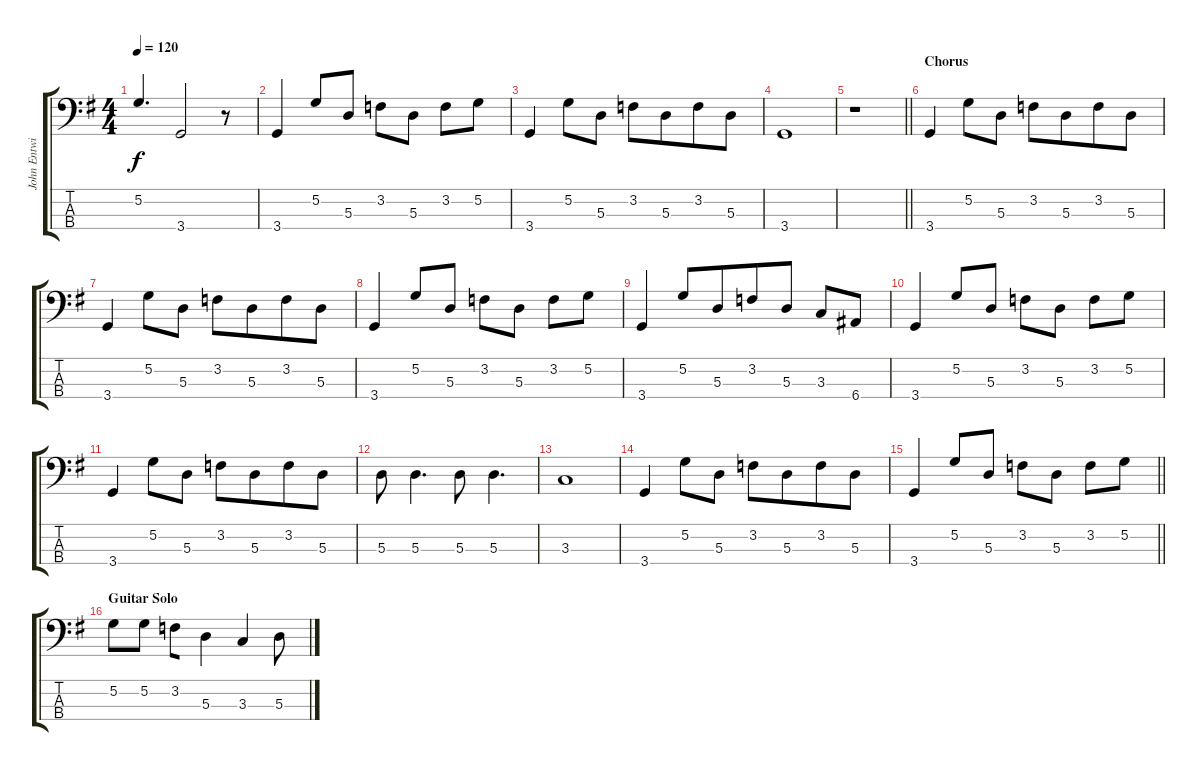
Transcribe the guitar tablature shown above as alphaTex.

\track ("John Entwistle" "John Entwi") {instrument electricbassfinger}
\staff {score tabs}
\tuning (G2 D2 A1 E1) {hide}
\ts (4 4)
\tempo 120
\clef f4
\ks g
5.2.4{d dy f beam merge} 3.4.2 r.8 |
3.4.4{beam merge} 5.2.8 5.3.8 3.2.8{beam merge} 5.3.8 3.2.8 5.2.8 |
3.4.4 5.2.8{beam merge} 5.3.8 3.2.8 5.3.8{beam merge} 3.2.8 5.3.8 |
3.4.1 |
\barLineRight lightlight
r.1 |
\section ("" "Chorus")
3.4.4 5.2.8{beam merge} 5.3.8 3.2.8 5.3.8{beam merge} 3.2.8 5.3.8 |
3.4.4 5.2.8{beam merge} 5.3.8 3.2.8 5.3.8{beam merge} 3.2.8 5.3.8 |
3.4.4{beam merge} 5.2.8 5.3.8 3.2.8{beam merge} 5.3.8 3.2.8 5.2.8 |
3.4.4{beam merge} 5.2.8 5.3.8{beam merge} 3.2.8 5.3.8 3.3.8 6.4.8 |
3.4.4{beam merge} 5.2.8 5.3.8 3.2.8{beam merge} 5.3.8 3.2.8 5.2.8 |
3.4.4 5.2.8{beam merge} 5.3.8 3.2.8 5.3.8{beam merge} 3.2.8 5.3.8 |
5.3.8 5.3.4{d} 5.3.8 5.3.4{d} |
3.3.1 |
3.4.4 5.2.8{beam merge} 5.3.8 3.2.8 5.3.8{beam merge} 3.2.8 5.3.8 |
\barLineRight lightlight
3.4.4{beam merge} 5.2.8 5.3.8 3.2.8{beam merge} 5.3.8 3.2.8 5.2.8 |
\section ("" "Guitar Solo")
5.2.8 5.2.8 3.2.8{beam merge} 5.3.4 3.3.4 5.3.8
